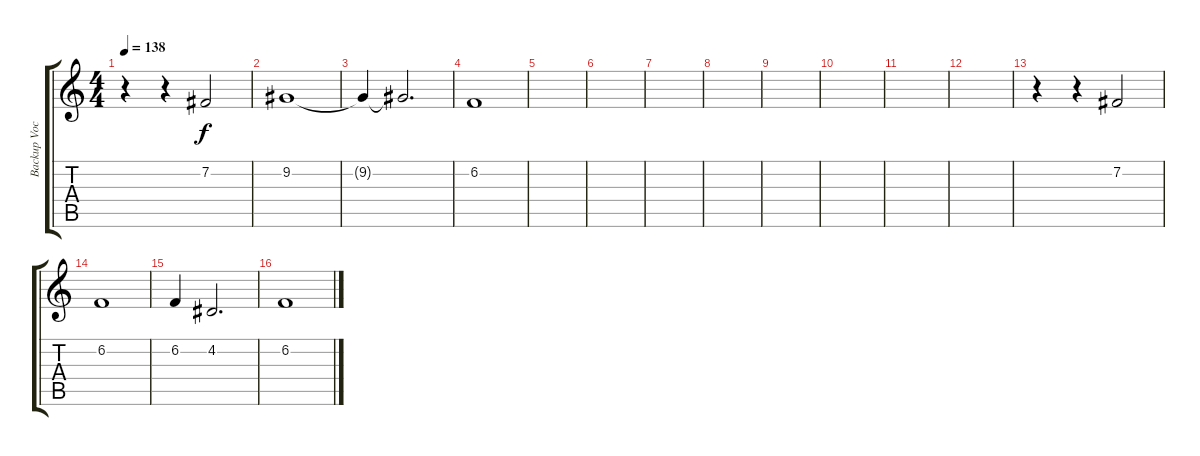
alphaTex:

\track ("Backup Vocals" "Backup Voc") {instrument stringensemble1}
\staff {score tabs}
\tuning (E4 B3 G3 D3 A2 E2) {hide}
\ts (4 4)
\tempo 138
\clef g2
\ks c
r.4{dy f} r.4 7.2.2 |
9.2.1 |
9.2{t}.4 9.2{t}.2{d} |
6.2.1 |
|
|
|
|
|
|
|
|
r.4 r.4 7.2.2 |
6.2.1 |
6.2.4 4.2.2{d} |
6.2.1
